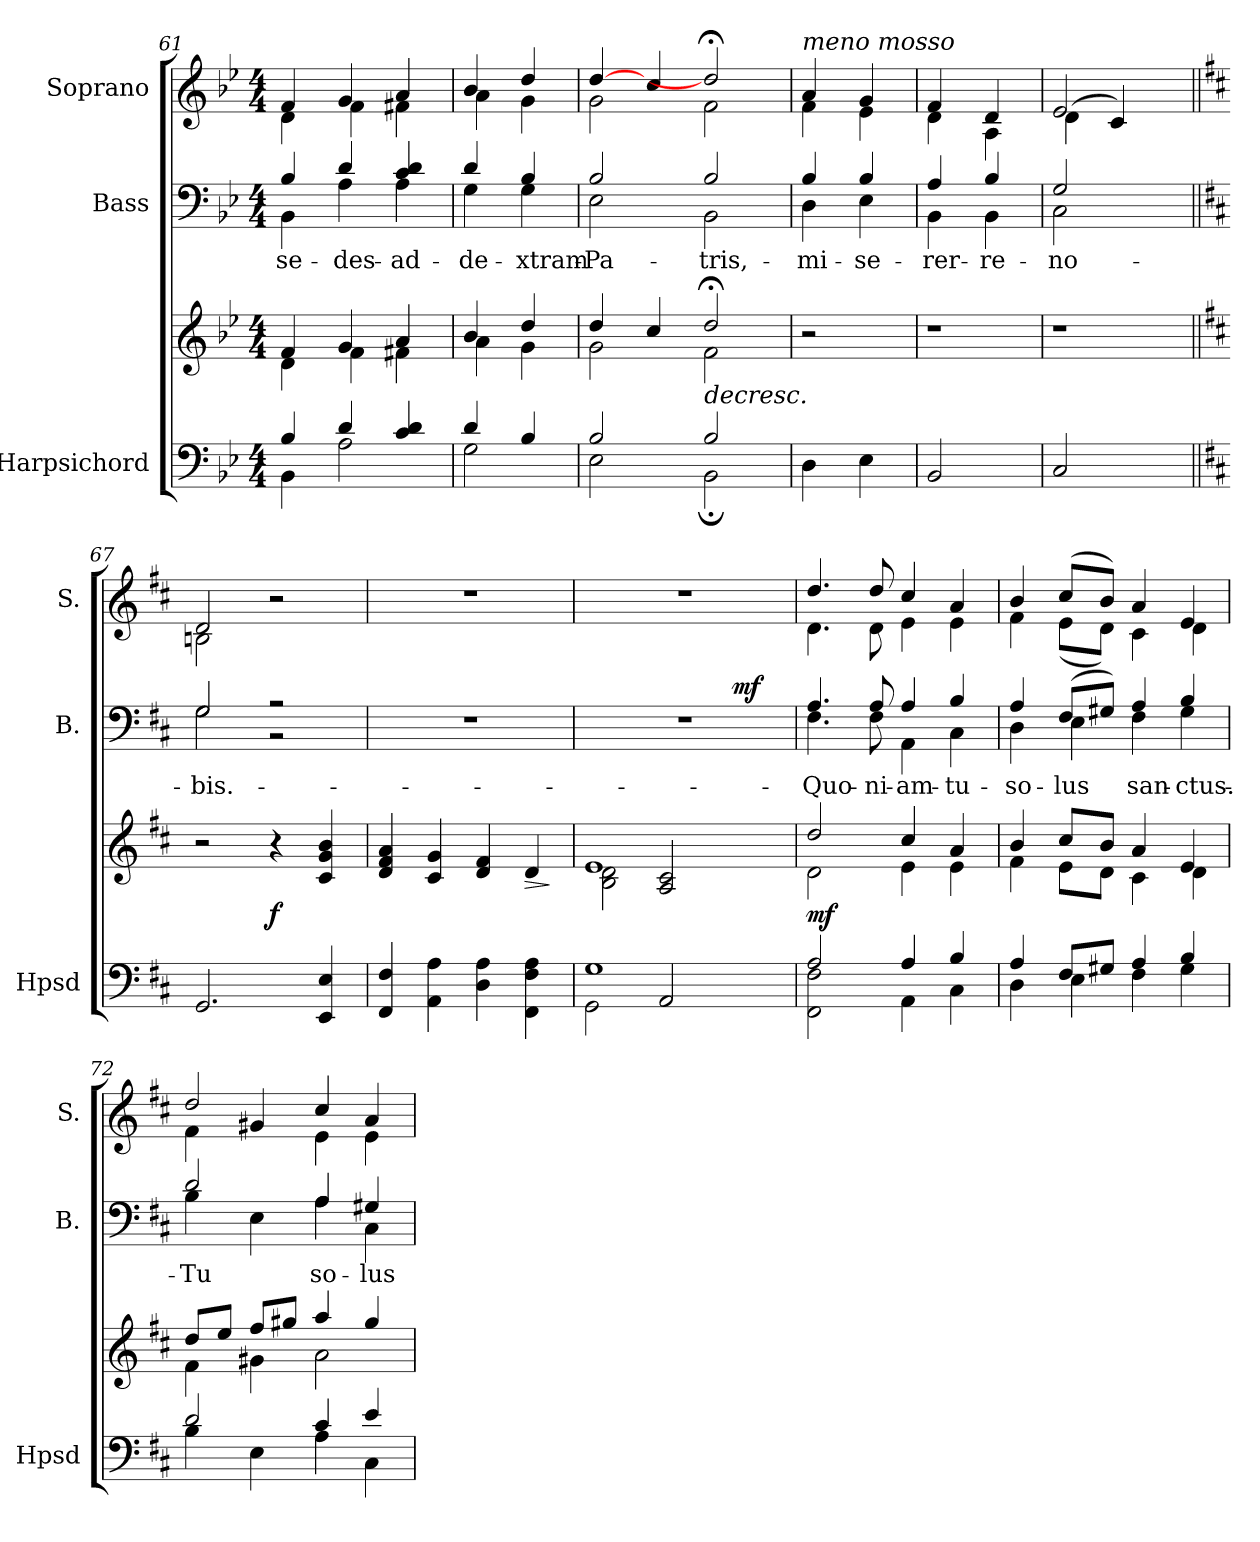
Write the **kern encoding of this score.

**kern	**kern	**dynam	**kern	**text	**dynam	**kern
*part3	*part3	*part3	*part2	*part2	*part2	*part1
*staff4	*staff3	*staff3/4	*staff2	*staff2	*staff2	*staff1
*I"Harpsichord	*	*	*I"Bass	*	*	*I"Soprano
*I'Hpsd	*	*	*I'B.	*	*	*I'S.
*clefF4	*clefG2	*	*clefF4	*	*	*clefG2
*k[b-e-]	*k[b-e-]	*	*k[b-e-]	*	*	*k[b-e-]
*B-:	*B-:	*	*B-:	*	*	*B-:
*M4/4	*M4/4	*	*M4/4	*	*	*M4/4
=61	=61	=61	=61	=61	=61	=61
*^	*^	*	*	*	*	*
!	!	!	!	!	!	!LO:LY:a:color=#000000	!	!
*	*	*	*	*	*^	*	*	*^
4B-i/	4BB-i\	4fi/	4di\	.	4B-i/	4BB-i\	-se-	.	4fi/	4di\
!	!	!	!	!	!	!	!LO:LY:a:color=#000000	!	!	!
4di/	2Ai\	4gi/	4fi\	.	4di/	4Ai\	-des-	.	4gi/	4fi\
!	!	!	!	!	!	!	!LO:LY:a:color=#000000	!	!	!
4ci/ 4di	.	4ai/	4f#Xi\	.	4ci/ 4di	4Ai\	-ad-	.	4ai/	4f#Xi\
=62	=62	=62	=62	=62	=62	=62	=62	=62	=62	=62
!	!	!	!	!	!	!	!LO:LY:a:color=#000000	!	!	!
4di/	2Gi\	4b-i/	4ai\	.	4di/	4Gi\	-de-	.	4b-i/	4ai\
!	!	!	!	!	!	!	!LO:LY:a:color=#000000	!	!	!
4B-i/	.	4ddi/	4gi\	.	4B-i/	4Gi\	-xtram-	.	4ddi/	4gi\
!!LO:LB:g=z	!!
=63	=63	=63	=63	=63	=63	=63	=63	=63	=63	=63
!	!	!	!	!	!	!	!LO:LY:a:color=#000000	!	!	!
2B-i/	2E-i\	4ddi/	2gi\	.	2B-i/	2E-i\	-Pa-	.	[4ddi/	2gi\
.	.	4cci/	.	.	.	.	.	.	4cci/	.
!	!	!	!	!LO:HP:b	!	!	!	!	!	!
!	!	!	!	!	!	!	!LO:LY:a:color=#000000	!	!	!
2B-i/	2BB-;i\	2dd;i/	2fi\	>	2B-i/	2BB-i\	-tris,-	.	2dd;i/]	2fi\
=64	=64	=64	=64	=64	=64	=64	=64	=64	=64	=64
!	!	!LO:N:vis=1	!	!	!	!	!	!	!	!
*v	*v	*	*	*	*	*	*	*	*	*
*	*v	*v	*	*	*	*	*	*	*
*^	*^	*	*	*	*	*	*	*
!	!	!	!	!	!	!	!	!	!LO:TX:a:i:t=meno mosso	!
!LO:TX:a:i:t=meno mosso	!	!	!	!	!	!	!	!	!	!
!	!	!	!	!	!	!	!LO:LY:a:color=#000000	!	!	!
*v	*v	*	*	*	*	*	*	*	*	*
*	*v	*v	*	*	*	*	*	*	*
4Di\	2r	.	4B-i/	4Di\	-mi-	.	4ai/	4fi\
!	!	!	!	!	!LO:LY:a:color=#000000	!	!	!
4E-i\	.	.	4B-i/	4E-i\	-se-	.	4gi/	4e-i\
=65	=65	=65	=65	=65	=65	=65	=65	=65
!	!LO:N:vis=1	!	!	!	!	!	!	!
!	!	!	!	!	!LO:LY:a:color=#000000	!	!	!
2BB-i/	2r	.	4Ai/	4BB-i\	-rer-	.	4fi/	4di\
!	!	!	!	!	!LO:LY:a:color=#000000	!	!	!
.	.	.	4B-i/	4BB-i\	-re-	.	4di/	4Ai\
=66	=66	=66	=66	=66	=66	=66	=66	=66
!	!LO:N:vis=1	!	!	!	!	!	!	!
*	*	*	*	*	*	*	*v	*v
*	*	*	*	*	*	*	*^
!	!	!	!	!	!LO:LY:a:color=#000000	!	!	!
*	*	*	*	*	*	*	*	*^
2Ci/	2r	.	2Gi/	2Ci\	-no-	.	2e-i/	(4di\	4ryy
.	.	.	.	.	.	.	.	4ci/)	8ryy
.	.	.	.	.	.	.	.	.	64ryy
*	*	*	*	*	*	*	*MM132	*	*
.	.	.	.	.	.	.	.	.	16..ryy
*	*	*	*	*	*	*	*v	*v	*v
=67||	=67||	=67||	=67||	=67||	=67||	=67||	=67||
*k[f#c#]	*k[f#c#]	*	*k[f#c#]	*	*	*	*k[f#c#]
*D:	*D:	*	*D:	*	*	*	*D:
*	*	*	*	*	*	*	*^
*	*	*	*	*	*	*	*	*^
!	!	!	!	!	!LO:LY:a:color=#000000	!	!	!	!
*^	*	*	*	*	*	*	*	*v	*v
2.GGi/	2ryy	2r	.	2Gi/	2Gi\	-bis.-	.	2di/	2Bni\
.	2ryy	4r	f	2r	2r	.	.	2r	2ryy
4EEi/ 4Ei	.	4c#i/ 4gi 4bi	.	.	.	.	.	.	.
*	*	*	*	*v	*v	*	*	*	*
*	*	*	*	*	*	*	*v	*v
.	.	.	]	.	.	.	.
*v	*v	*	*	*	*	*	*
=68	=68	=68	=68	=68	=68	=68
4FF#i/ 4F#i	4di/ 4f#i 4ai	.	1r	.	.	1r
4AAi\ 4Ai	4c#i/ 4gi	.	.	.	.	.
4Di\ 4Ai	4di/ 4f#i	.	.	.	.	.
!	!	!LO:HP:b	!	!	!	!
4FF#i\ 4F#i 4Ai	4di/	>	.	.	.	.
.	.	]	.	.	.	.
=69	=69	=69	=69	=69	=69	=69
*^	*^	*	*^	*	*	*
1Gi	2GGi\	1ei	2Bi\ 2di	.	1r	2ryy	.	.	1r
.	2AAi/	.	2Ai/ 2c#i	.	.	8ryy	.	.	.
.	.	.	.	.	.	16ryy	.	.	.
.	.	.	.	.	.	32ryy	.	.	.
.	.	.	.	.	.	128ryy	.	.	.
.	.	.	.	.	.	512ryy	.	.	.
.	.	.	.	.	.	4ryy	.	mf	.
.	.	.	.	.	.	64ryy	.	.	.
.	.	.	.	.	.	256.ryy	.	.	.
=70	=70	=70	=70	=70	=70	=70	=70	=70	=70
!	!	!	!	!	!	!	!LO:LY:a:color=#000000	!	!
*	*	*	*	*	*	*	*	*	*^
2Ai/	2FF#i\ 2F#i	2ddi/	2di\	mf	4.Ai/	4.F#i\	-Quo-	.	4.ddi/	4.di\
!	!	!	!	!	!	!	!LO:LY:a:color=#000000	!	!	!
.	.	.	.	.	8Ai/	8F#i\	-ni-	.	8ddi/	8di\
!	!	!	!	!	!	!	!LO:LY:a:color=#000000	!	!	!
4Ai/	4AAi\	4cc#i/	4ei\	.	4Ai/	4AAi\	-am-	.	4cc#i/	4ei\
!	!	!	!	!	!	!	!LO:LY:a:color=#000000	!	!	!
4Bi/	4C#i\	4ai/	4ei\	.	4Bi/	4C#i\	-tu-	.	4ai/	4ei\
!!LO:PB:g=z	!!
=71	=71	=71	=71	=71	=71	=71	=71	=71	=71	=71
!	!	!	!	!	!	!	!LO:LY:a:color=#000000	!	!	!
4Ai/	4Di\	4bi/	4f#i\	.	4Ai/	4Di\	-so-	.	4bi/	4f#i\
!	!	!	!	!	!	!	!LO:LY:a:color=#000000	!	!	!
8F#i/L	4Ei\	8cc#i/L	8ei\L	.	(8F#i/L	4Ei\	-lus	.	(8cc#i/L	(8ei\L
8G#Xi/J	.	8bi/J	8di\J	.	8G#Xi/J)	.	.	.	8bi/J)	8di\J)
!	!	!	!	!	!	!	!LO:LY:a:color=#000000	!	!	!
4Ai/	4F#i\	4ai/	4c#i\	.	4Ai/	4F#i\	san-	.	4ai/	4c#i\
!	!	!	!	!	!	!	!LO:LY:a:color=#000000	!	!	!
4Bi/	4G#i\	4ei/	4di\	.	4Bi/	4G#i\	-ctus.-	.	4ei/	4di\
=72	=72	=72	=72	=72	=72	=72	=72	=72	=72	=72
!	!	!	!	!	!	!	!LO:LY:a:color=#000000	!	!	!
2di/	4Bi\	8ddi/L	4f#i\	.	2di/	4Bi\	-Tu	.	2ddi/	4f#i\
.	.	8eei/J	.	.	.	.	.	.	.	.
.	4Ei\	8ff#i/L	4g#Xi\	.	.	4Ei\	.	.	.	4g#Xi/
.	.	8gg#Xi/J	.	.	.	.	.	.	.	.
!	!	!	!	!	!	!	!LO:LY:a:color=#000000	!	!	!
4c#i/	4Ai\	4aai/	2ai\	.	4Ai/	4Ai\	so-	.	4cc#i/	4ei\
!	!	!	!	!	!	!	!LO:LY:a:color=#000000	!	!	!
4ei/	4C#i\	4gg#i/	.	.	4G#Xi/	4C#i\	-lus-	.	4ai/	4ei\
*v	*v	*	*	*	*v	*v	*	*	*v	*v
*	*v	*v	*	*	*	*	*
=	=	=	=	=	=	=
*-	*-	*-	*-	*-	*-	*-
